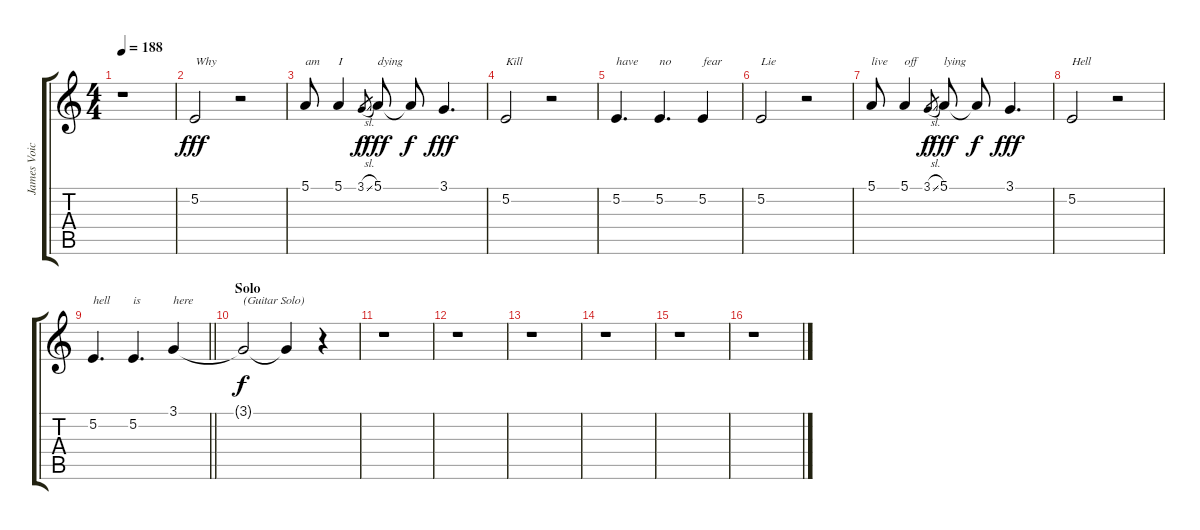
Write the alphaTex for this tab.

\track ("James Voice" "James Voic") {instrument lead6voice}
\staff {score tabs}
\tuning (E4 B3 G3 D3 A2 E2) {hide}
\ts (4 4)
\tempo 188
\clef g2
\ks c
r.1{dy fff} |
5.2.2{txt "Why"} r.2 |
5.1.8{txt "am"} 5.1.4{txt "I"} 3.1{sl}.8{gr dy f} 5.1.8{txt "dying" dy fff} 5.1{t}.8{dy f} 3.1.4{d dy fff} |
5.2.2{txt "Kill"} r.2 |
5.2.4{d txt "have"} 5.2.4{d txt "no"} 5.2.4{txt "fear"} |
5.2.2{txt "Lie"} r.2 |
5.1.8{txt "live"} 5.1.4{txt "off"} 3.1{sl}.8{gr dy f} 5.1.8{txt "lying" dy fff} 5.1{t}.8{dy f} 3.1.4{d dy fff} |
5.2.2{txt "Hell"} r.2 |
\barLineRight lightlight
5.2.4{d txt "hell"} 5.2.4{d txt "is"} 3.1.4{txt "here"} |
\section ("" "Solo")
3.1{t}.2{txt "(Guitar Solo)" dy f} 3.1{t}.4 r.4 |
r.1 |
r.1 |
r.1 |
r.1 |
r.1 |
r.1
